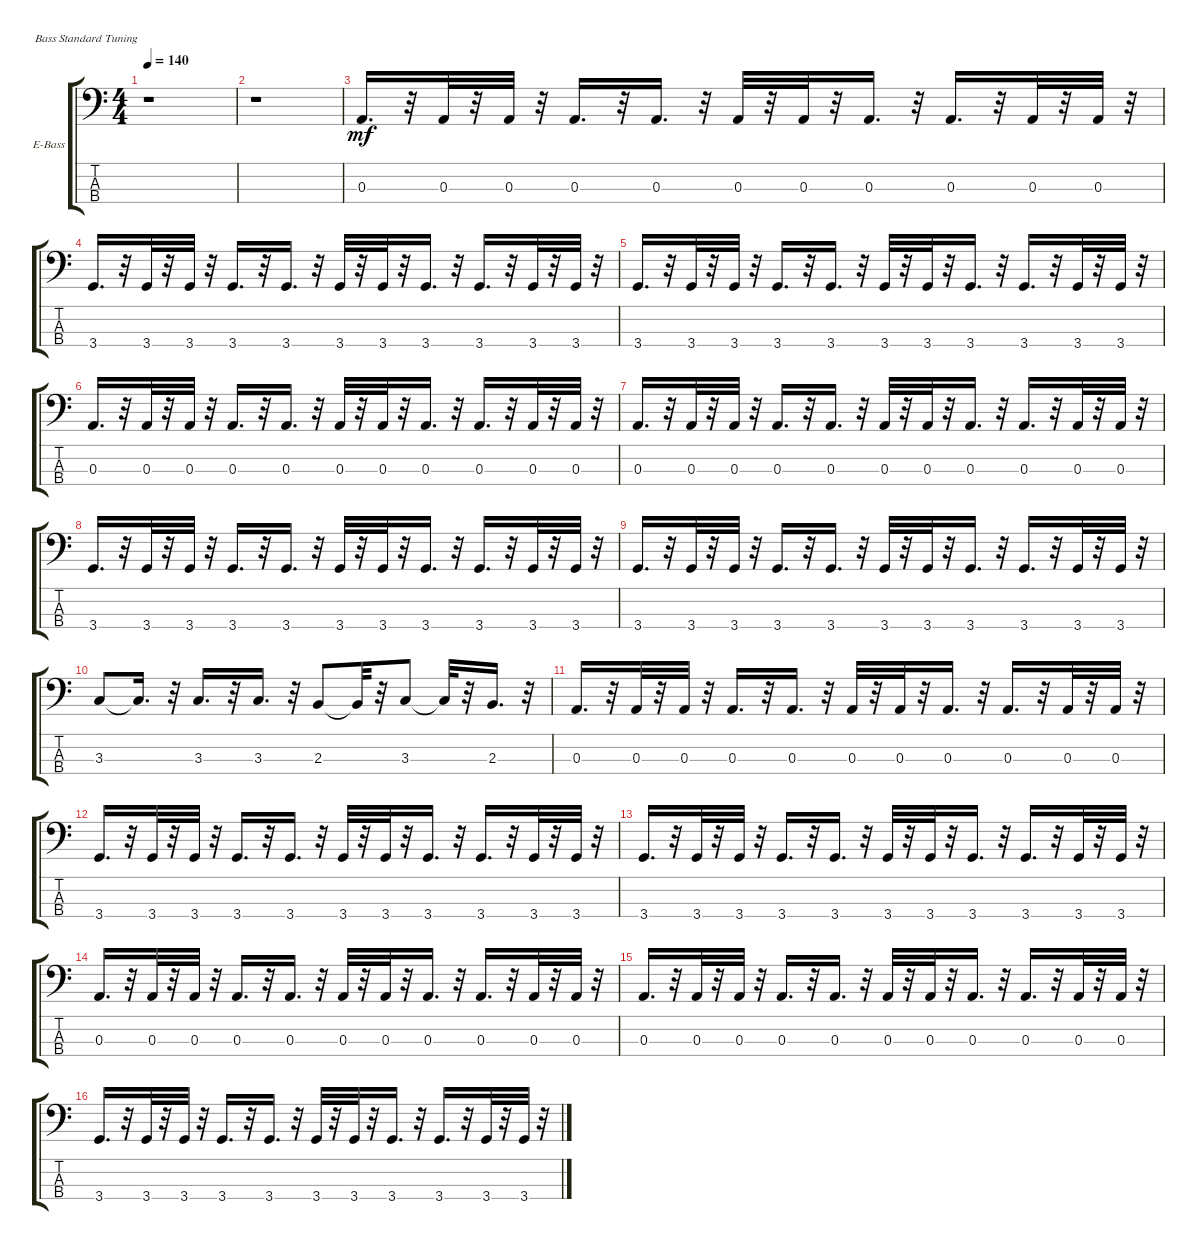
\bracketExtendMode groupsimilarinstruments
\firstSystemTrackNameOrientation horizontal
\otherSystemsTrackNameOrientation horizontal
\track ("" "E-Bass") {instrument electricbassfinger}
\staff {score tabs}
\tuning (G2 D2 A1 E1)
\ts (4 4)
\tempo 140
\clef f4
\ks c
r.1{dy mf instrument electricbassfinger} |
r.1 |
0.3.16{d} r.32 0.3.32 r.32 0.3.32 r.32 0.3.16{d} r.32 0.3.16{d} r.32 0.3.32 r.32 0.3.32 r.32 0.3.16{d} r.32 0.3.16{d} r.32 0.3.32 r.32 0.3.32 r.32 |
3.4.16{d} r.32 3.4.32 r.32 3.4.32 r.32 3.4.16{d} r.32 3.4.16{d} r.32 3.4.32 r.32 3.4.32 r.32 3.4.16{d} r.32 3.4.16{d} r.32 3.4.32 r.32 3.4.32 r.32 |
3.4.16{d} r.32 3.4.32 r.32 3.4.32 r.32 3.4.16{d} r.32 3.4.16{d} r.32 3.4.32 r.32 3.4.32 r.32 3.4.16{d} r.32 3.4.16{d} r.32 3.4.32 r.32 3.4.32 r.32 |
0.3.16{d} r.32 0.3.32 r.32 0.3.32 r.32 0.3.16{d} r.32 0.3.16{d} r.32 0.3.32 r.32 0.3.32 r.32 0.3.16{d} r.32 0.3.16{d} r.32 0.3.32 r.32 0.3.32 r.32 |
0.3.16{d} r.32 0.3.32 r.32 0.3.32 r.32 0.3.16{d} r.32 0.3.16{d} r.32 0.3.32 r.32 0.3.32 r.32 0.3.16{d} r.32 0.3.16{d} r.32 0.3.32 r.32 0.3.32 r.32 |
3.4.16{d} r.32 3.4.32 r.32 3.4.32 r.32 3.4.16{d} r.32 3.4.16{d} r.32 3.4.32 r.32 3.4.32 r.32 3.4.16{d} r.32 3.4.16{d} r.32 3.4.32 r.32 3.4.32 r.32 |
3.4.16{d} r.32 3.4.32 r.32 3.4.32 r.32 3.4.16{d} r.32 3.4.16{d} r.32 3.4.32 r.32 3.4.32 r.32 3.4.16{d} r.32 3.4.16{d} r.32 3.4.32 r.32 3.4.32 r.32 |
3.3.8 3.3{t}.16{d} r.32 3.3.16{d} r.32 3.3.16{d} r.32 2.3.8 2.3{t}.32 r.32 3.3.8 3.3{t}.32 r.32 2.3.16{d} r.32 |
0.3.16{d} r.32 0.3.32 r.32 0.3.32 r.32 0.3.16{d} r.32 0.3.16{d} r.32 0.3.32 r.32 0.3.32 r.32 0.3.16{d} r.32 0.3.16{d} r.32 0.3.32 r.32 0.3.32 r.32 |
3.4.16{d} r.32 3.4.32 r.32 3.4.32 r.32 3.4.16{d} r.32 3.4.16{d} r.32 3.4.32 r.32 3.4.32 r.32 3.4.16{d} r.32 3.4.16{d} r.32 3.4.32 r.32 3.4.32 r.32 |
3.4.16{d} r.32 3.4.32 r.32 3.4.32 r.32 3.4.16{d} r.32 3.4.16{d} r.32 3.4.32 r.32 3.4.32 r.32 3.4.16{d} r.32 3.4.16{d} r.32 3.4.32 r.32 3.4.32 r.32 |
0.3.16{d} r.32 0.3.32 r.32 0.3.32 r.32 0.3.16{d} r.32 0.3.16{d} r.32 0.3.32 r.32 0.3.32 r.32 0.3.16{d} r.32 0.3.16{d} r.32 0.3.32 r.32 0.3.32 r.32 |
0.3.16{d} r.32 0.3.32 r.32 0.3.32 r.32 0.3.16{d} r.32 0.3.16{d} r.32 0.3.32 r.32 0.3.32 r.32 0.3.16{d} r.32 0.3.16{d} r.32 0.3.32 r.32 0.3.32 r.32 |
3.4.16{d} r.32 3.4.32 r.32 3.4.32 r.32 3.4.16{d} r.32 3.4.16{d} r.32 3.4.32 r.32 3.4.32 r.32 3.4.16{d} r.32 3.4.16{d} r.32 3.4.32 r.32 3.4.32 r.32
